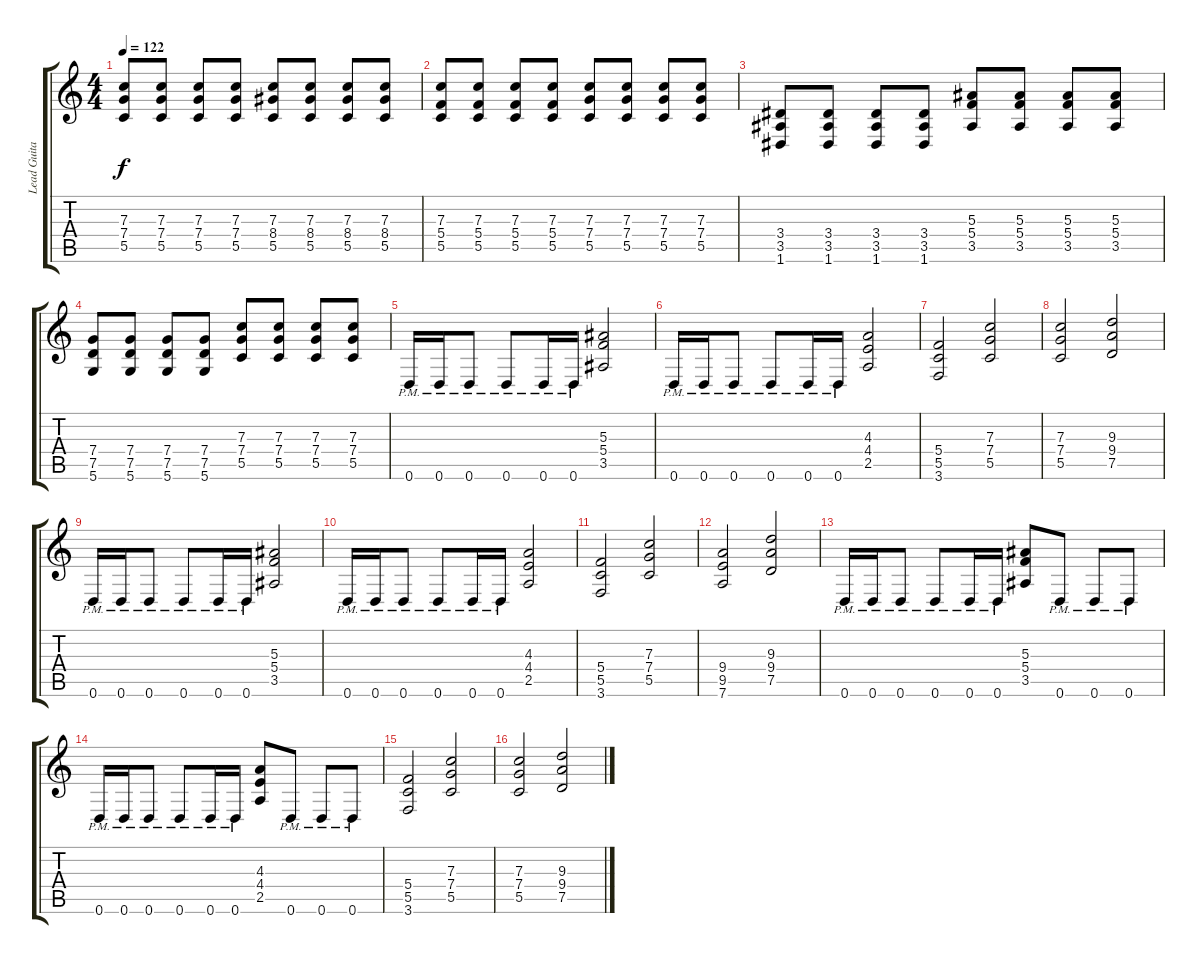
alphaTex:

\track ("Lead Guitar" "Lead Guita") {instrument electricguitarjazz}
\staff {score tabs}
\tuning (D4 A3 F3 C3 G2 D2) {hide}
\ts (4 4)
\tempo 122
\clef g2
\ks c
(7.3 7.4 5.5).8{dy f} (7.3 7.4 5.5).8 (7.3 7.4 5.5).8 (7.3 7.4 5.5).8 (7.3 8.4 5.5).8 (7.3 8.4 5.5).8 (7.3 8.4 5.5).8 (7.3 8.4 5.5).8 |
(7.3 5.4 5.5).8 (7.3 5.4 5.5).8 (7.3 5.4 5.5).8 (7.3 5.4 5.5).8 (7.3 7.4 5.5).8 (7.3 7.4 5.5).8 (7.3 7.4 5.5).8 (7.3 7.4 5.5).8 |
(3.4 3.5 1.6).8 (3.4 3.5 1.6).8 (3.4 3.5 1.6).8 (3.4 3.5 1.6).8 (5.3 5.4 3.5).8 (5.3 5.4 3.5).8 (5.3 5.4 3.5).8 (5.3 5.4 3.5).8 |
(7.4 7.5 5.6).8 (7.4 7.5 5.6).8 (7.4 7.5 5.6).8 (7.4 7.5 5.6).8 (7.3 7.4 5.5).8 (7.3 7.4 5.5).8 (7.3 7.4 5.5).8 (7.3 7.4 5.5).8 |
0.6{pm}.16 0.6{pm}.16 0.6{pm}.8 0.6{pm}.8 0.6{pm}.16 0.6{pm}.16 (5.3 5.4 3.5).2 |
0.6{pm}.16 0.6{pm}.16 0.6{pm}.8 0.6{pm}.8 0.6{pm}.16 0.6{pm}.16 (4.3 4.4 2.5).2 |
(5.4 5.5 3.6).2 (7.3 7.4 5.5).2 |
(7.3 7.4 5.5).2 (9.3 9.4 7.5).2 |
0.6{pm}.16 0.6{pm}.16 0.6{pm}.8 0.6{pm}.8 0.6{pm}.16 0.6{pm}.16 (5.3 5.4 3.5).2 |
0.6{pm}.16 0.6{pm}.16 0.6{pm}.8 0.6{pm}.8 0.6{pm}.16 0.6{pm}.16 (4.3 4.4 2.5).2 |
(5.4 5.5 3.6).2 (7.3 7.4 5.5).2 |
(9.4 9.5 7.6).2 (9.3 9.4 7.5).2 |
0.6{pm}.16 0.6{pm}.16 0.6{pm}.8 0.6{pm}.8 0.6{pm}.16 0.6{pm}.16 (5.3 5.4 3.5).8 0.6{pm}.8 0.6{pm}.8 0.6{pm}.8 |
0.6{pm}.16 0.6{pm}.16 0.6{pm}.8 0.6{pm}.8 0.6{pm}.16 0.6{pm}.16 (4.3 4.4 2.5).8 0.6{pm}.8 0.6{pm}.8 0.6{pm}.8 |
(5.4 5.5 3.6).2 (7.3 7.4 5.5).2 |
(7.3 7.4 5.5).2 (9.3 9.4 7.5).2
